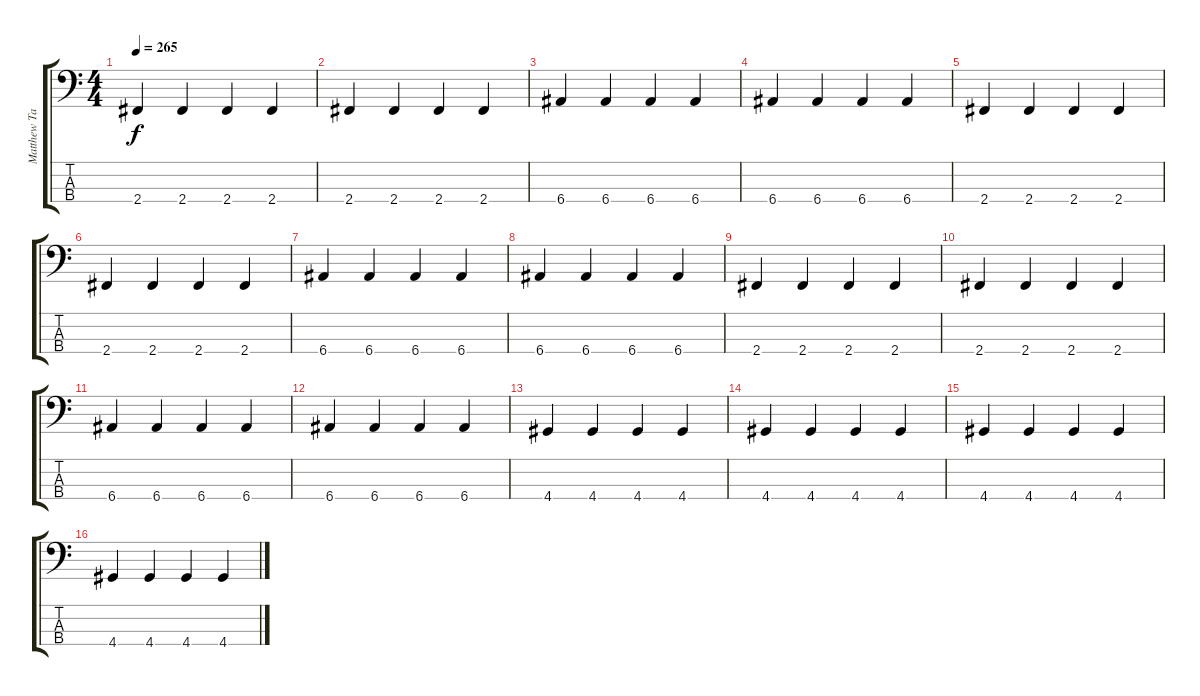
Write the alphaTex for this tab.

\track ("Matthew Taylor" "Matthew Ta") {instrument electricbassfinger bank 177}
\staff {score tabs}
\tuning (G2 D2 A1 E1) {hide}
\ts (4 4)
\tempo 265
\clef f4
\ks c
2.4.4{dy f} 2.4.4 2.4.4 2.4.4 |
2.4.4 2.4.4 2.4.4 2.4.4 |
6.4.4 6.4.4 6.4.4 6.4.4 |
6.4.4 6.4.4 6.4.4 6.4.4 |
2.4.4 2.4.4 2.4.4 2.4.4 |
2.4.4 2.4.4 2.4.4 2.4.4 |
6.4.4 6.4.4 6.4.4 6.4.4 |
6.4.4 6.4.4 6.4.4 6.4.4 |
2.4.4 2.4.4 2.4.4 2.4.4 |
2.4.4 2.4.4 2.4.4 2.4.4 |
6.4.4 6.4.4 6.4.4 6.4.4 |
6.4.4 6.4.4 6.4.4 6.4.4 |
4.4.4 4.4.4 4.4.4 4.4.4 |
4.4.4 4.4.4 4.4.4 4.4.4 |
4.4.4 4.4.4 4.4.4 4.4.4 |
4.4.4 4.4.4 4.4.4 4.4.4
